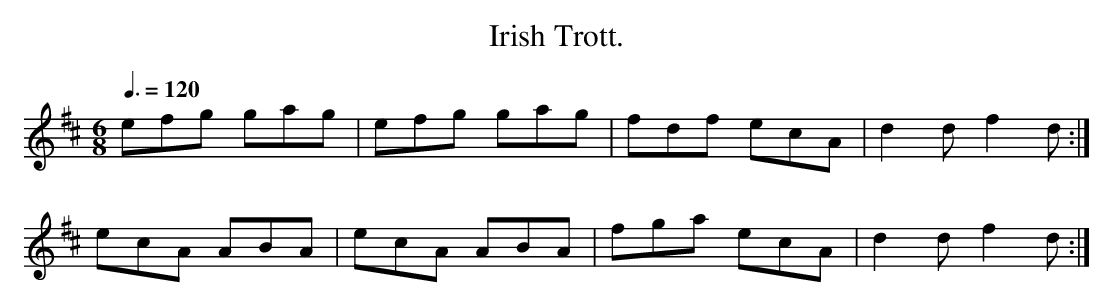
X:1
T:Irish Trott.
M:6/8
L:1/8
Q:3/8=120
K:D
efg gag | efg gag | fdf ecA | d2d f2d :|
ecA ABA | ecA ABA | fga ecA | d2d f2d :|
